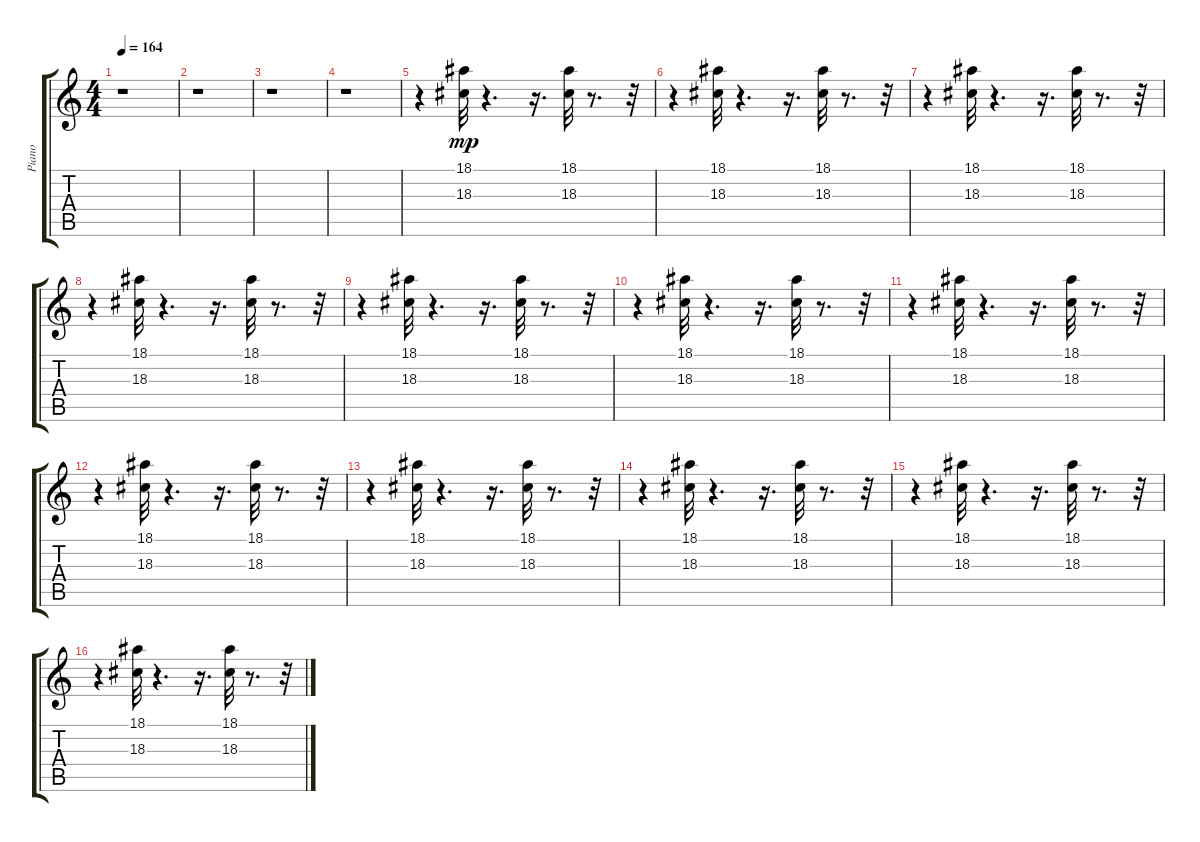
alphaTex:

\track ("Piano" "Piano") {instrument acousticgrandpiano}
\staff {score tabs}
\tuning (E4 B3 G3 D3 A2 E2) {hide}
\ts (4 4)
\tempo 164
\clef g2
\ks c
r.1{dy mp} |
r.1 |
r.1 |
r.1 |
r.4 (18.1 18.3).32 r.4{d} r.16{d} (18.1 18.3).32 r.8{d} r.32 |
r.4 (18.1 18.3).32 r.4{d} r.16{d} (18.1 18.3).32 r.8{d} r.32 |
r.4 (18.1 18.3).32 r.4{d} r.16{d} (18.1 18.3).32 r.8{d} r.32 |
r.4 (18.1 18.3).32 r.4{d} r.16{d} (18.1 18.3).32 r.8{d} r.32 |
r.4 (18.1 18.3).32 r.4{d} r.16{d} (18.1 18.3).32 r.8{d} r.32 |
r.4 (18.1 18.3).32 r.4{d} r.16{d} (18.1 18.3).32 r.8{d} r.32 |
r.4 (18.1 18.3).32 r.4{d} r.16{d} (18.1 18.3).32 r.8{d} r.32 |
r.4 (18.1 18.3).32 r.4{d} r.16{d} (18.1 18.3).32 r.8{d} r.32 |
r.4 (18.1 18.3).32 r.4{d} r.16{d} (18.1 18.3).32 r.8{d} r.32 |
r.4 (18.1 18.3).32 r.4{d} r.16{d} (18.1 18.3).32 r.8{d} r.32 |
r.4 (18.1 18.3).32 r.4{d} r.16{d} (18.1 18.3).32 r.8{d} r.32 |
r.4 (18.1 18.3).32 r.4{d} r.16{d} (18.1 18.3).32 r.8{d} r.32
